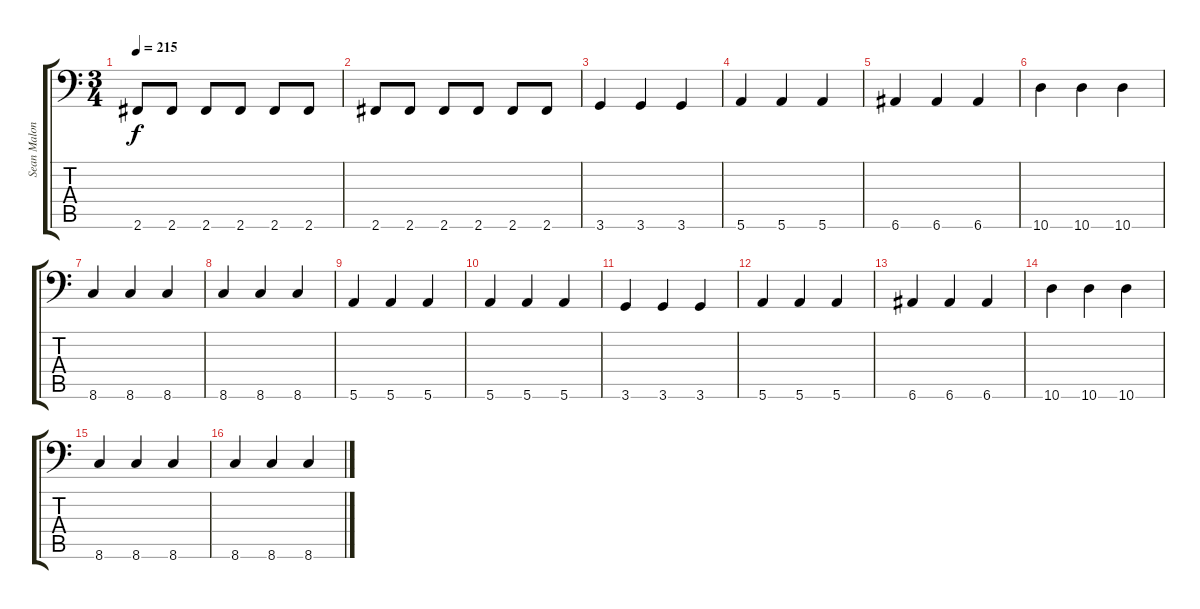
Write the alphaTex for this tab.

\track ("Sean Malone (Cynic)" "Sean Malon") {instrument electricbasspick}
\staff {score tabs}
\tuning (E3 B2 G2 D2 A1 E1) {hide}
\ts (3 4)
\tempo 215
\clef f4
\ks c
2.6.8{dy f} 2.6.8 2.6.8 2.6.8 2.6.8 2.6.8 |
2.6.8 2.6.8 2.6.8 2.6.8 2.6.8 2.6.8 |
3.6.4 3.6.4 3.6.4 |
5.6.4 5.6.4 5.6.4 |
6.6.4 6.6.4 6.6.4 |
10.6.4 10.6.4 10.6.4 |
8.6.4 8.6.4 8.6.4 |
8.6.4 8.6.4 8.6.4 |
5.6.4 5.6.4 5.6.4 |
5.6.4 5.6.4 5.6.4 |
3.6.4 3.6.4 3.6.4 |
5.6.4 5.6.4 5.6.4 |
6.6.4 6.6.4 6.6.4 |
10.6.4 10.6.4 10.6.4 |
8.6.4 8.6.4 8.6.4 |
8.6.4 8.6.4 8.6.4
